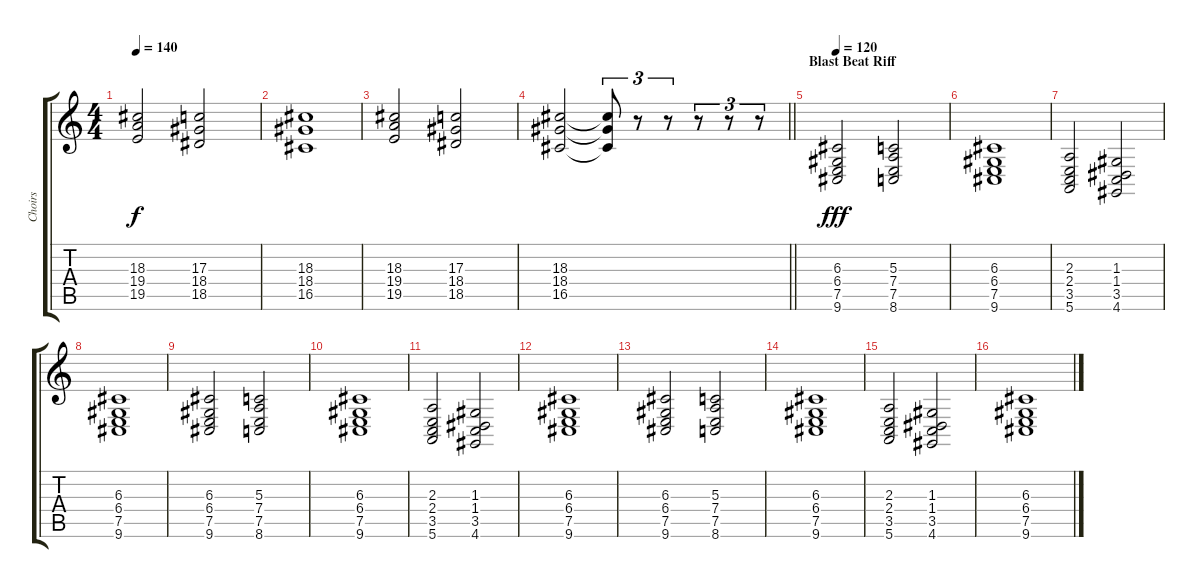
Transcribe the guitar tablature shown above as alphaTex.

\track ("Choirs" "Choirs") {instrument choiraahs}
\staff {score tabs}
\tuning (E4 B3 G3 D3 A2 E2) {hide}
\ts (4 4)
\tempo 140
\clef g2
\ks c
(18.3 19.4 19.5).2{dy f} (17.3 18.4 18.5).2 |
(18.3 18.4 16.5).1 |
(18.3 19.4 19.5).2 (17.3 18.4 18.5).2 |
\barLineRight lightlight
(18.3 18.4 16.5).2 (18.3{t} 18.4{t} 16.5{t}).8{tu (3 2)} r.8{tu (3 2)} r.8{tu (3 2)} r.8{tu (3 2)} r.8{tu (3 2)} r.8{tu (3 2)} |
\section ("" "Blast Beat Riff")
\tempo 120
(6.3 6.4 7.5 9.6).2{dy fff} (5.3 7.4 7.5 8.6).2 |
(6.3 6.4 7.5 9.6).1 |
(2.3 2.4 3.5 5.6).2 (1.3 1.4 3.5 4.6).2 |
(6.3 6.4 7.5 9.6).1 |
(6.3 6.4 7.5 9.6).2 (5.3 7.4 7.5 8.6).2 |
(6.3 6.4 7.5 9.6).1 |
(2.3 2.4 3.5 5.6).2 (1.3 1.4 3.5 4.6).2 |
(6.3 6.4 7.5 9.6).1 |
(6.3 6.4 7.5 9.6).2 (5.3 7.4 7.5 8.6).2 |
(6.3 6.4 7.5 9.6).1 |
(2.3 2.4 3.5 5.6).2 (1.3 1.4 3.5 4.6).2 |
(6.3 6.4 7.5 9.6).1
